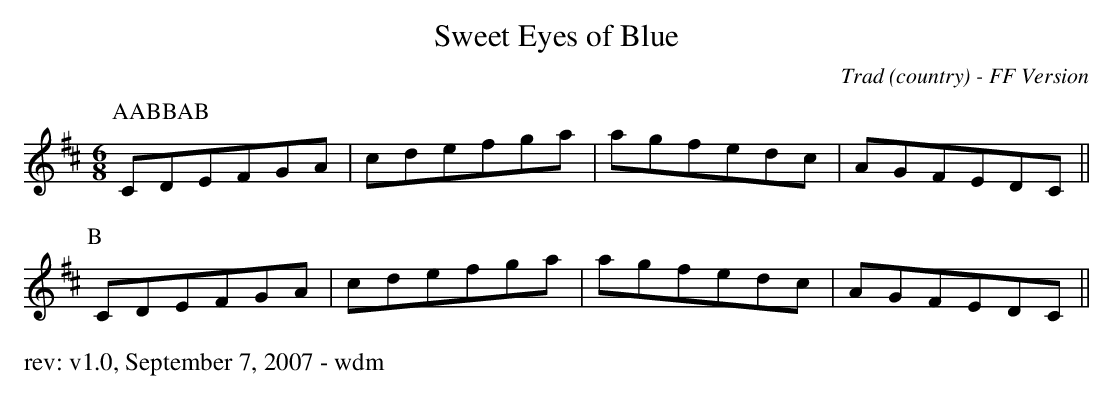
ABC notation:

X:1
T: Sweet Eyes of Blue
O: Trad (country) - FF Version
M: 6/8
K: Dmaj
P: AABBAB
P:A
CDEFGA|cdefga|agfedc|AGFEDC||
P:B
CDEFGA|cdefga|agfedc|AGFEDC||
